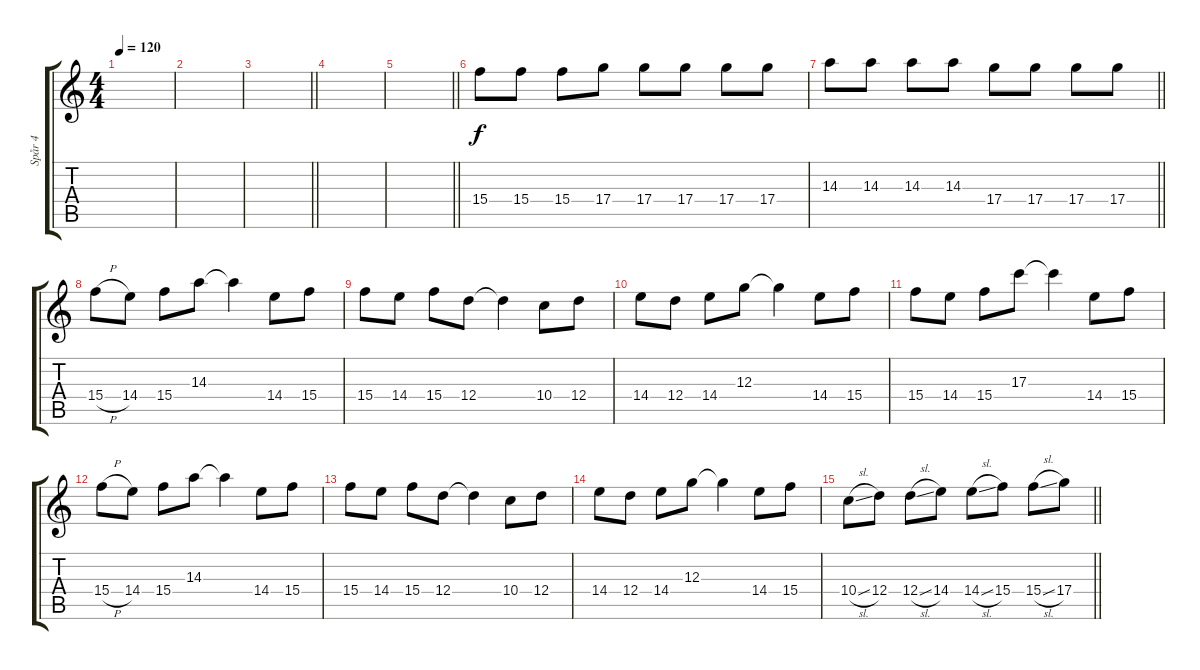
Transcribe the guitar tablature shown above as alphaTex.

\track ("Spår 4" "Spår 4") {instrument overdrivenguitar}
\staff {score tabs}
\tuning (E4 B3 G3 D3 A2 D2) {hide}
\ts (4 4)
\tempo 120
\clef g2
\ks c
|
|
\barLineRight lightlight
|
|
\barLineRight lightlight
|
15.4.8 15.4.8 15.4.8 17.4.8 17.4.8 17.4.8 17.4.8 17.4.8 |
\barLineRight lightlight
14.3.8 14.3.8 14.3.8 14.3.8 17.4.8 17.4.8 17.4.8 17.4.8 |
15.4{h}.8 14.4.8 15.4.8 14.3.8 14.3{t}.4 14.4.8 15.4.8 |
15.4.8 14.4.8 15.4.8 12.4.8 12.4{t}.4 10.4.8 12.4.8 |
14.4.8 12.4.8 14.4.8 12.3.8 12.3{t}.4 14.4.8 15.4.8 |
15.4.8 14.4.8 15.4.8 17.3.8 17.3{t}.4 14.4.8 15.4.8 |
15.4{h}.8 14.4.8 15.4.8 14.3.8 14.3{t}.4 14.4.8 15.4.8 |
15.4.8 14.4.8 15.4.8 12.4.8 12.4{t}.4 10.4.8 12.4.8 |
14.4.8 12.4.8 14.4.8 12.3.8 12.3{t}.4 14.4.8 15.4.8 |
\barLineRight lightlight
10.4{sl}.8 12.4.8 12.4{sl}.8 14.4.8 14.4{sl}.8 15.4.8 15.4{sl}.8 17.4.8
